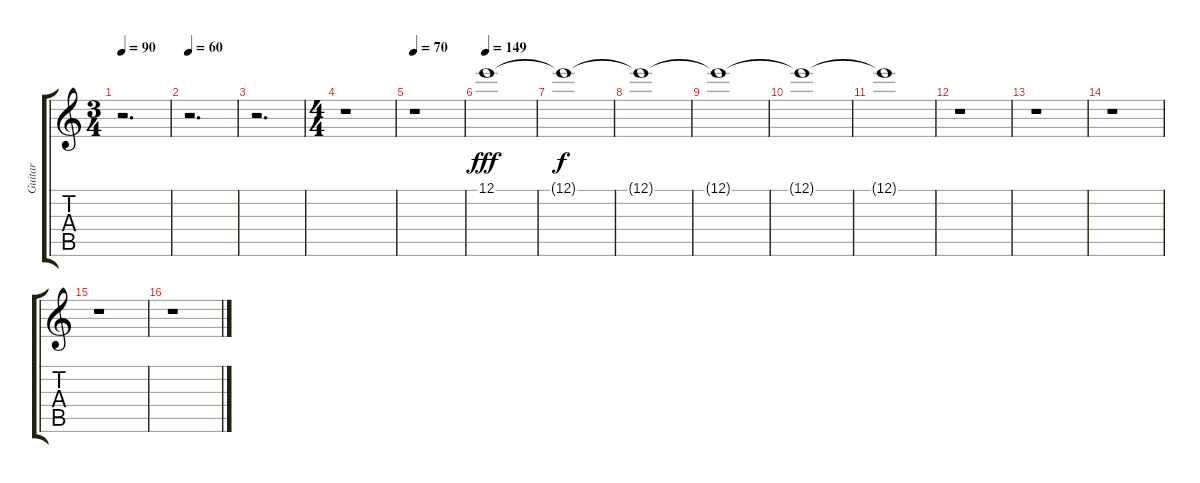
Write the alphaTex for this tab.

\track ("Guitar" "Guitar") {instrument distortionguitar}
\staff {score tabs}
\tuning (E4 B3 G3 D3 A2 E2) {hide}
\ts (3 4)
\tempo 90
\clef g2
\ks c
r.2{d dy mp} |
\tempo 60
r.2{d} |
r.2{d} |
\ts (4 4)
r.1 |
\tempo 70
r.1 |
\tempo 149
12.1.1{dy fff} |
12.1{t}.1{dy f} |
12.1{t}.1 |
12.1{t}.1 |
12.1{t}.1 |
12.1{t}.1 |
r.1 |
r.1 |
r.1 |
r.1 |
r.1
